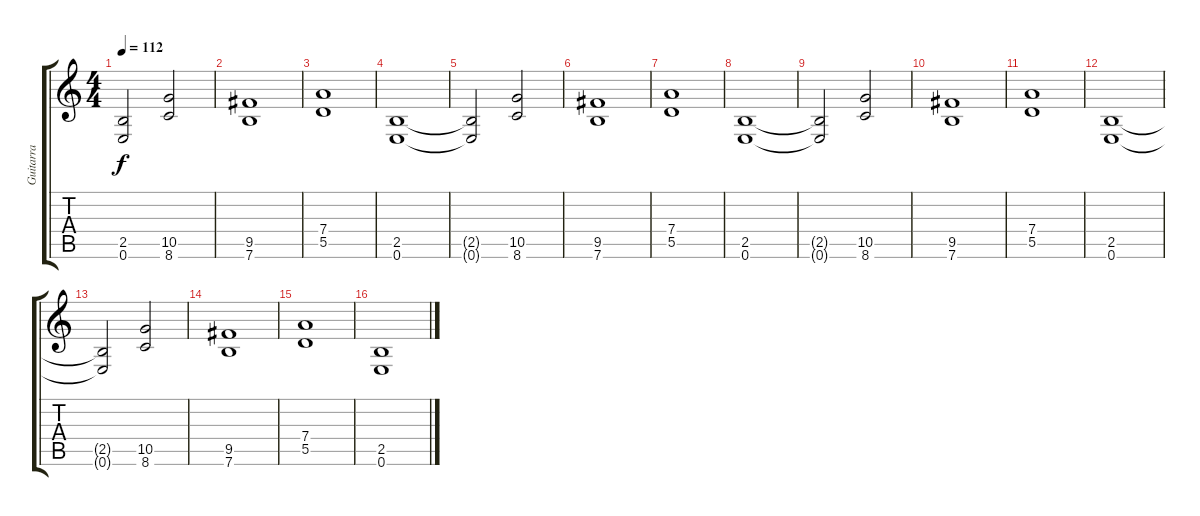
\track ("Guitarra" "Guitarra") {instrument distortionguitar}
\staff {score tabs}
\tuning (E4 B3 G3 D3 A2 E2) {hide}
\ts (4 4)
\tempo 112
\clef g2
\ks c
(2.5{t} 0.6{t}).2{dy f} (10.5 8.6).2 |
(9.5 7.6).1 |
(7.4 5.5).1 |
(2.5 0.6).1 |
(2.5{t} 0.6{t}).2 (10.5 8.6).2 |
(9.5 7.6).1 |
(7.4 5.5).1 |
(2.5 0.6).1 |
(2.5{t} 0.6{t}).2 (10.5 8.6).2 |
(9.5 7.6).1 |
(7.4 5.5).1 |
(2.5 0.6).1 |
(2.5{t} 0.6{t}).2 (10.5 8.6).2 |
(9.5 7.6).1 |
(7.4 5.5).1 |
(2.5 0.6).1{volume 8}
